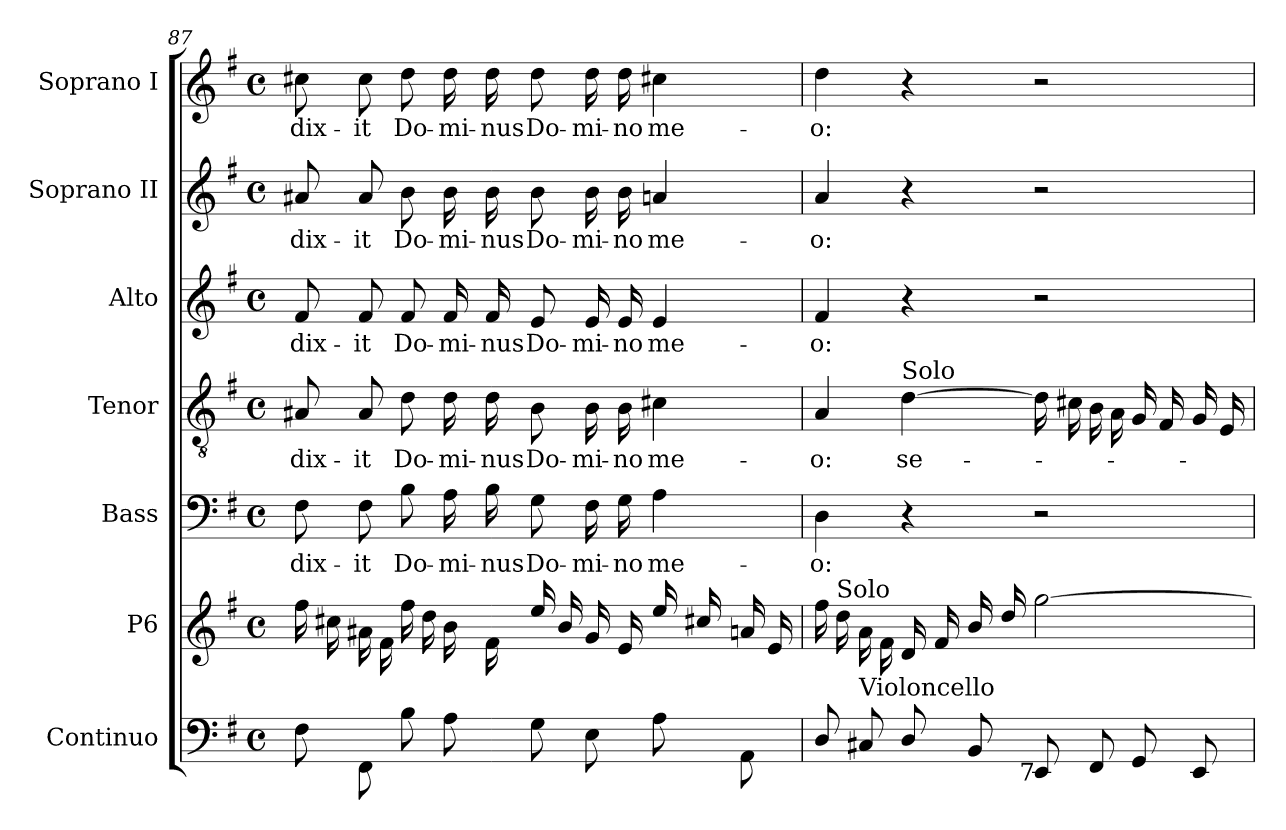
**kern	**kern	**kern	**text	**kern	**text	**kern	**text	**kern	**text	**kern	**text
*part7	*part6	*part5	*part5	*part4	*part4	*part3	*part3	*part2	*part2	*part1	*part1
*staff7	*staff6	*staff5	*staff5	*staff4	*staff4	*staff3	*staff3	*staff2	*staff2	*staff1	*staff1
*I"Continuo	*I"P6	*I"Bass	*	*I"Tenor	*	*I"Alto	*	*I"Soprano II	*	*I"Soprano I	*
*	*	*I'B.	*	*I'T.	*	*I'A.	*	*I'S.	*	*I'S.	*
*clefF4	*clefG2	*clefF4	*	*clefGv2	*	*clefG2	*	*clefG2	*	*clefG2	*
*	*	*	*	*ITrd7c12	*	*	*	*	*	*	*
*k[f#]	*k[f#]	*k[f#]	*	*k[f#]	*	*k[f#]	*	*k[f#]	*	*k[f#]	*
*G:	*G:	*G:	*	*G:	*	*G:	*	*G:	*	*G:	*
*M4/4	*M4/4	*M4/4	*	*M4/4	*	*M4/4	*	*M4/4	*	*M4/4	*
*met(c)	*met(c)	*met(c)	*	*met(c)	*	*met(c)	*	*met(c)	*	*met(c)	*
=87	=87	=87	=87	=87	=87	=87	=87	=87	=87	=87	=87
!	!	!	!LO:LY:b:color=#000000	!	!	!	!	!	!	!	!
!	!	!	!	!	!LO:LY:b:color=#000000	!	!	!	!	!	!
!	!	!	!	!	!	!	!LO:LY:b:color=#000000	!	!	!	!
!	!	!	!	!	!	!	!	!	!LO:LY:b:color=#000000	!	!
!	!	!	!	!	!	!	!	!	!	!	!LO:LY:b:color=#000000
8F#i\	16ff#i\	8F#i\	dix-	8AA#Xi/	dix-	8f#i/	dix-	8a#Xi/	dix-	8cc#Xi\	dix-
.	16cc#Xi\	.	.	.	.	.	.	.	.	.	.
!	!	!	!LO:LY:b:color=#000000	!	!	!	!	!	!	!	!
!	!	!	!	!	!LO:LY:b:color=#000000	!	!	!	!	!	!
!	!	!	!	!	!	!	!LO:LY:b:color=#000000	!	!	!	!
!	!	!	!	!	!	!	!	!	!LO:LY:b:color=#000000	!	!
!	!	!	!	!	!	!	!	!	!	!	!LO:LY:b:color=#000000
8FF#i\	16a#Xi\	8F#i\	-it	8AA#i/	-it	8f#i/	-it	8a#i/	-it	8cc#i\	-it
.	16f#i\	.	.	.	.	.	.	.	.	.	.
!	!	!	!LO:LY:b:color=#000000	!	!	!	!	!	!	!	!
!	!	!	!	!	!LO:LY:b:color=#000000	!	!	!	!	!	!
!	!	!	!	!	!	!	!LO:LY:b:color=#000000	!	!	!	!
!	!	!	!	!	!	!	!	!	!LO:LY:b:color=#000000	!	!
!	!	!	!	!	!	!	!	!	!	!	!LO:LY:b:color=#000000
8Bi\	16ff#i\	8Bi\	Do-	8Di\	Do-	8f#i/	Do-	8bi\	Do-	8ddi\	Do-
.	16ddi\	.	.	.	.	.	.	.	.	.	.
!	!	!	!LO:LY:b:color=#000000	!	!	!	!	!	!	!	!
!	!	!	!	!	!LO:LY:b:color=#000000	!	!	!	!	!	!
!	!	!	!	!	!	!	!LO:LY:b:color=#000000	!	!	!	!
!	!	!	!	!	!	!	!	!	!LO:LY:b:color=#000000	!	!
!	!	!	!	!	!	!	!	!	!	!	!LO:LY:b:color=#000000
8Ai\	16bi\	16Ai\	-mi-	16Di\	-mi-	16f#i/	-mi-	16bi\	-mi-	16ddi\	-mi-
!	!	!	!LO:LY:b:color=#000000	!	!	!	!	!	!	!	!
!	!	!	!	!	!LO:LY:b:color=#000000	!	!	!	!	!	!
!	!	!	!	!	!	!	!LO:LY:b:color=#000000	!	!	!	!
!	!	!	!	!	!	!	!	!	!LO:LY:b:color=#000000	!	!
!	!	!	!	!	!	!	!	!	!	!	!LO:LY:b:color=#000000
.	16f#i\	16Bi\	-nus	16Di\	-nus	16f#i/	-nus	16bi\	-nus	16ddi\	-nus
!	!	!	!LO:LY:b:color=#000000	!	!	!	!	!	!	!	!
!	!	!	!	!	!LO:LY:b:color=#000000	!	!	!	!	!	!
!	!	!	!	!	!	!	!LO:LY:b:color=#000000	!	!	!	!
!	!	!	!	!	!	!	!	!	!LO:LY:b:color=#000000	!	!
!	!	!	!	!	!	!	!	!	!	!	!LO:LY:b:color=#000000
8Gi\	16eei/	8Gi\	Do-	8BBi\	Do-	8ei/	Do-	8bi\	Do-	8ddi\	Do-
.	16bi/	.	.	.	.	.	.	.	.	.	.
!	!	!	!LO:LY:b:color=#000000	!	!	!	!	!	!	!	!
!	!	!	!	!	!LO:LY:b:color=#000000	!	!	!	!	!	!
!	!	!	!	!	!	!	!LO:LY:b:color=#000000	!	!	!	!
!	!	!	!	!	!	!	!	!	!LO:LY:b:color=#000000	!	!
!	!	!	!	!	!	!	!	!	!	!	!LO:LY:b:color=#000000
8Ei\	16gi/	16F#i\	-mi-	16BBi\	-mi-	16ei/	-mi-	16bi\	-mi-	16ddi\	-mi-
!	!	!	!LO:LY:b:color=#000000	!	!	!	!	!	!	!	!
!	!	!	!	!	!LO:LY:b:color=#000000	!	!	!	!	!	!
!	!	!	!	!	!	!	!LO:LY:b:color=#000000	!	!	!	!
!	!	!	!	!	!	!	!	!	!LO:LY:b:color=#000000	!	!
!	!	!	!	!	!	!	!	!	!	!	!LO:LY:b:color=#000000
.	16ei/	16Gi\	-no	16BBi\	-no	16ei/	-no	16bi\	-no	16ddi\	-no
!	!	!	!LO:LY:b:color=#000000	!	!	!	!	!	!	!	!
!	!	!	!	!	!LO:LY:b:color=#000000	!	!	!	!	!	!
!	!	!	!	!	!	!	!LO:LY:b:color=#000000	!	!	!	!
!	!	!	!	!	!	!	!	!	!LO:LY:b:color=#000000	!	!
!	!	!	!	!	!	!	!	!	!	!	!LO:LY:b:color=#000000
8Ai\	16eei/	4Ai\	me-	4C#Xi\	me-	4ei/	me-	4ani/	me-	4cc#Xi\	me-
.	16cc#Xi/	.	.	.	.	.	.	.	.	.	.
8AAi\	16ani/	.	.	.	.	.	.	.	.	.	.
.	16ei/	.	.	.	.	.	.	.	.	.	.
=88	=88	=88	=88	=88	=88	=88	=88	=88	=88	=88	=88
!	!	!	!LO:LY:b:color=#000000	!	!	!	!	!	!	!	!
!	!	!	!	!	!LO:LY:b:color=#000000	!	!	!	!	!	!
!	!	!	!	!	!	!	!LO:LY:b:color=#000000	!	!	!	!
!	!	!	!	!	!	!	!	!	!LO:LY:b:color=#000000	!	!
!	!	!	!	!	!	!	!	!	!	!	!LO:LY:b:color=#000000
8Di/	16ff#i\	4Di\	-o:	4AAi/	-o:	4f#i/	-o:	4ai/	-o:	4ddi\	-o:
!	!LO:TX:a:t=Solo	!	!	!	!	!	!	!	!	!	!
.	16ddi\	.	.	.	.	.	.	.	.	.	.
!LO:TX:a:t=Violoncello	!	!	!	!	!	!	!	!	!	!	!
8C#Xi/	16ai\	.	.	.	.	.	.	.	.	.	.
.	16f#i\	.	.	.	.	.	.	.	.	.	.
!	!	!	!	!LO:TX:a:t=Solo	!	!	!	!	!	!	!
!	!	!	!	!	!LO:LY:b:color=#000000	!	!	!	!	!	!
8Di/	16di/	4r	.	[>4Di\	se-	4r	.	4r	.	4r	.
.	16f#i/	.	.	.	.	.	.	.	.	.	.
8BBi/	16bi/	.	.	.	.	.	.	.	.	.	.
.	16ddi/	.	.	.	.	.	.	.	.	.	.
!LO:TX:b:rj:t=7	!	!	!	!	!	!	!	!	!	!	!
8EEi/	[>2ggi\	2r	.	16Di\]	.	2r	.	2r	.	2r	.
.	.	.	.	16C#Xi\	.	.	.	.	.	.	.
8FF#i/	.	.	.	16BBi\	.	.	.	.	.	.	.
.	.	.	.	16AAi\	.	.	.	.	.	.	.
8GGi/	.	.	.	16GGi/	.	.	.	.	.	.	.
.	.	.	.	16FF#i/	.	.	.	.	.	.	.
8EEi/	.	.	.	16GGi/	.	.	.	.	.	.	.
.	.	.	.	16EEi/	.	.	.	.	.	.	.
=	=	=	=	=	=	=	=	=	=	=	=
*-	*-	*-	*-	*-	*-	*-	*-	*-	*-	*-	*-
